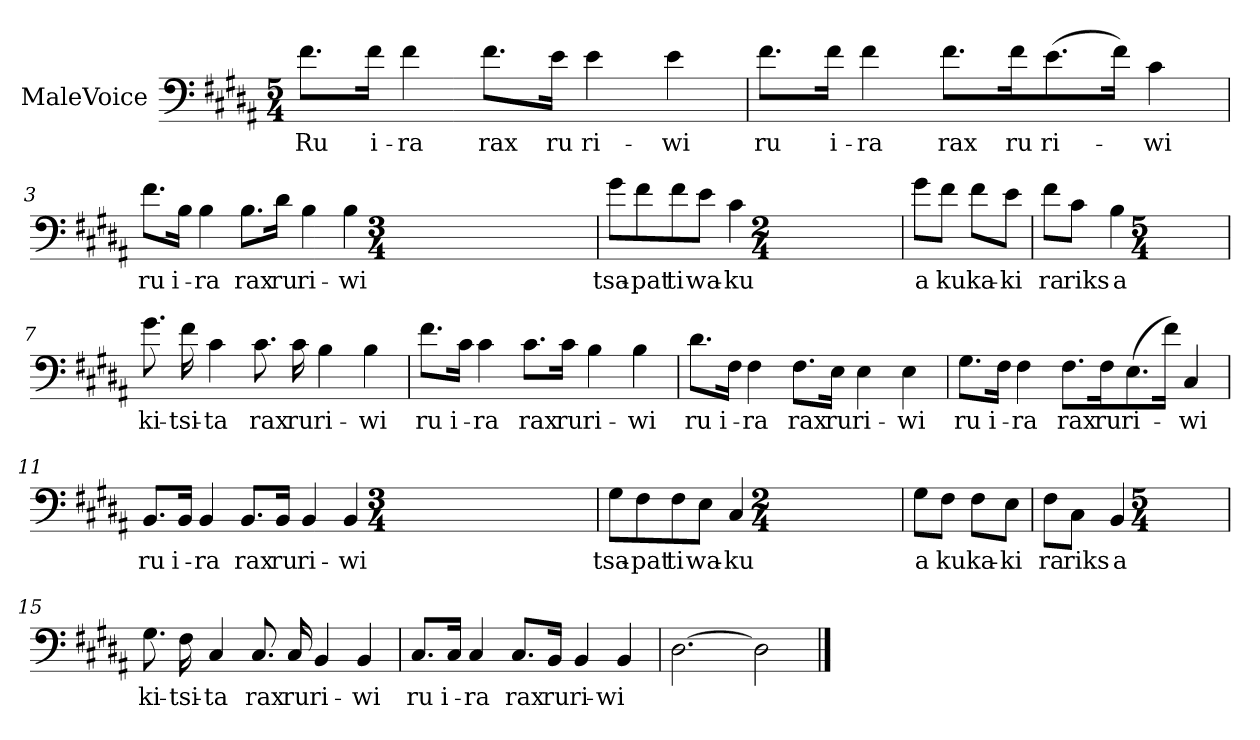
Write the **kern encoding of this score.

**kern	**text
*part1	*part1
*staff1	*staff1
*I"MaleVoice	*
*clefF4	*
*k[f#c#g#d#a#]	*
*M5/4	*
*MM144	*
=1	=1
8.f#\L	Ru
16f#\Jk	i-
4f#	-ra
8.f#\L	rax
16e\Jk	ru
4e	ri-
4e	-wi
=2	=2
8.f#\L	ru
16f#\Jk	i-
4f#	-ra
8.f#\L	rax
16f#\k	ru
(8.e\	ri-
16f#\Jk)	.
4c#	-wi
=3	=3
8.f#\L	ru
16B\Jk	i-
4B	-ra
8.B\L	rax
16d#\Jk	ru
4B	ri-
4B	-wi
*M3/4	*
=4	=4
8g#\L	tsa-
8f#\	-pat
8f#\	ti
8e\J	wa-
4c#	-ku
*M2/4	*
=5	=5
8g#\L	a
8f#\J	ku
8f#\L	ka-
8e\J	-ki
=6	=6
8f#\L	ra
8c#\J	riks
4B	a
*M5/4	*
=7	=7
8.g#	ki-
16f#	-tsi-
4c#	-ta
8.c#	rax
16c#	ru
4B	ri-
4B	-wi
=8	=8
8.f#\L	ru
16c#\Jk	i-
4c#	-ra
8.c#\L	rax
16c#\Jk	ru
4B	ri-
4B	-wi
=9	=9
8.d#\L	ru
16F#\Jk	i-
4F#	-ra
8.F#\L	rax
16E\Jk	ru
4E	ri-
4E	-wi
=10	=10
8.G#\L	ru
16F#\Jk	i-
4F#	-ra
8.F#\L	rax
16F#\k	ru
(8.E\	ri-
16f#\Jk)	.
4C#	-wi
=11	=11
8.BB/L	ru
16BB/Jk	i-
4BB	-ra
8.BB/L	rax
16BB/Jk	ru
4BB	ri-
4BB	-wi
*M3/4	*
=12	=12
8G#\L	tsa-
8F#\	-pat
8F#\	ti
8E\J	wa-
4C#	-ku
*M2/4	*
=13	=13
8G#\L	a
8F#\J	ku
8F#\L	ka-
8E\J	-ki
=14	=14
8F#\L	ra
8C#\J	riks
4BB	a
*M5/4	*
=15	=15
8.G#	ki-
16F#	-tsi-
4C#	-ta
8.C#	rax
16C#	ru
4BB	ri-
4BB	-wi
=16	=16
8.C#/L	ru
16C#/Jk	i-
4C#	-ra
8.C#/L	rax
16BB/Jk	ru
4BB	ri-
4BB	-wi
=17	=17
[2.D#	.
2D#]	.
==	==
*-	*-
